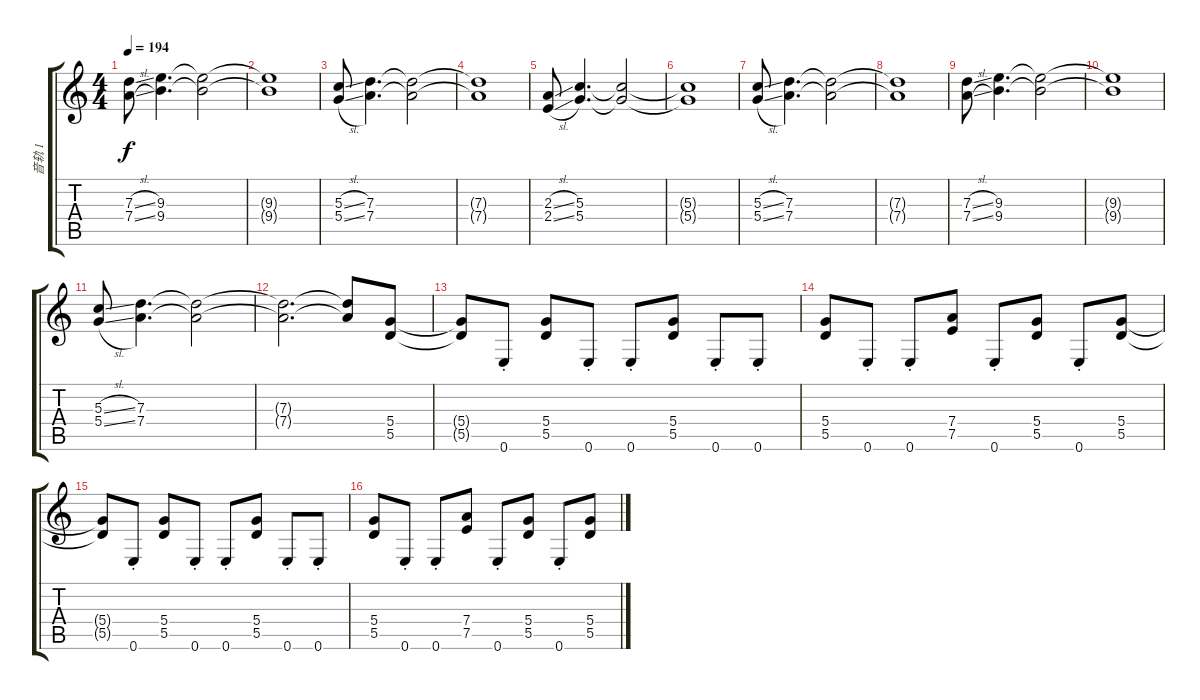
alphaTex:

\track ("音轨 1" "音轨 1") {instrument distortionguitar}
\staff {score tabs}
\tuning (E4 B3 G3 D3 A2 E2) {hide}
\ts (4 4)
\tempo 194
\clef g2
\ks c
(7.3{sl} 7.4{sl}).8{dy f} (9.3 9.4).4{d} (9.3{t} 9.4{t}).2 |
(9.3{t} 9.4{t}).1 |
(5.3{sl} 5.4{sl}).8 (7.3 7.4).4{d} (7.3{t} 7.4{t}).2 |
(7.3{t} 7.4{t}).1 |
(2.3{sl} 2.4{sl}).8 (5.3 5.4).4{d} (5.3{t} 5.4{t}).2 |
(5.3{t} 5.4{t}).1 |
(5.3{sl} 5.4{sl}).8 (7.3 7.4).4{d} (7.3{t} 7.4{t}).2 |
(7.3{t} 7.4{t}).1 |
(7.3{sl} 7.4{sl}).8 (9.3 9.4).4{d} (9.3{t} 9.4{t}).2 |
(9.3{t} 9.4{t}).1 |
(5.3{sl} 5.4{sl}).8 (7.3 7.4).4{d} (7.3{t} 7.4{t}).2 |
(7.3{t} 7.4{t}).2{d} (7.3{t} 7.4{t}).8 (5.4 5.5).8 |
(5.4{t} 5.5{t}).8 0.6{st}.8 (5.4 5.5).8 0.6{st}.8 0.6{st}.8 (5.4 5.5).8 0.6{st}.8 0.6{st}.8 |
(5.4 5.5).8 0.6{st}.8 0.6{st}.8 (7.4 7.5).8 0.6{st}.8 (5.4 5.5).8 0.6{st}.8 (5.4 5.5).8 |
(5.4{t} 5.5{t}).8 0.6{st}.8 (5.4 5.5).8 0.6{st}.8 0.6{st}.8 (5.4 5.5).8 0.6{st}.8 0.6{st}.8 |
(5.4 5.5).8 0.6{st}.8 0.6{st}.8 (7.4 7.5).8 0.6{st}.8 (5.4 5.5).8 0.6{st}.8 (5.4 5.5).8
